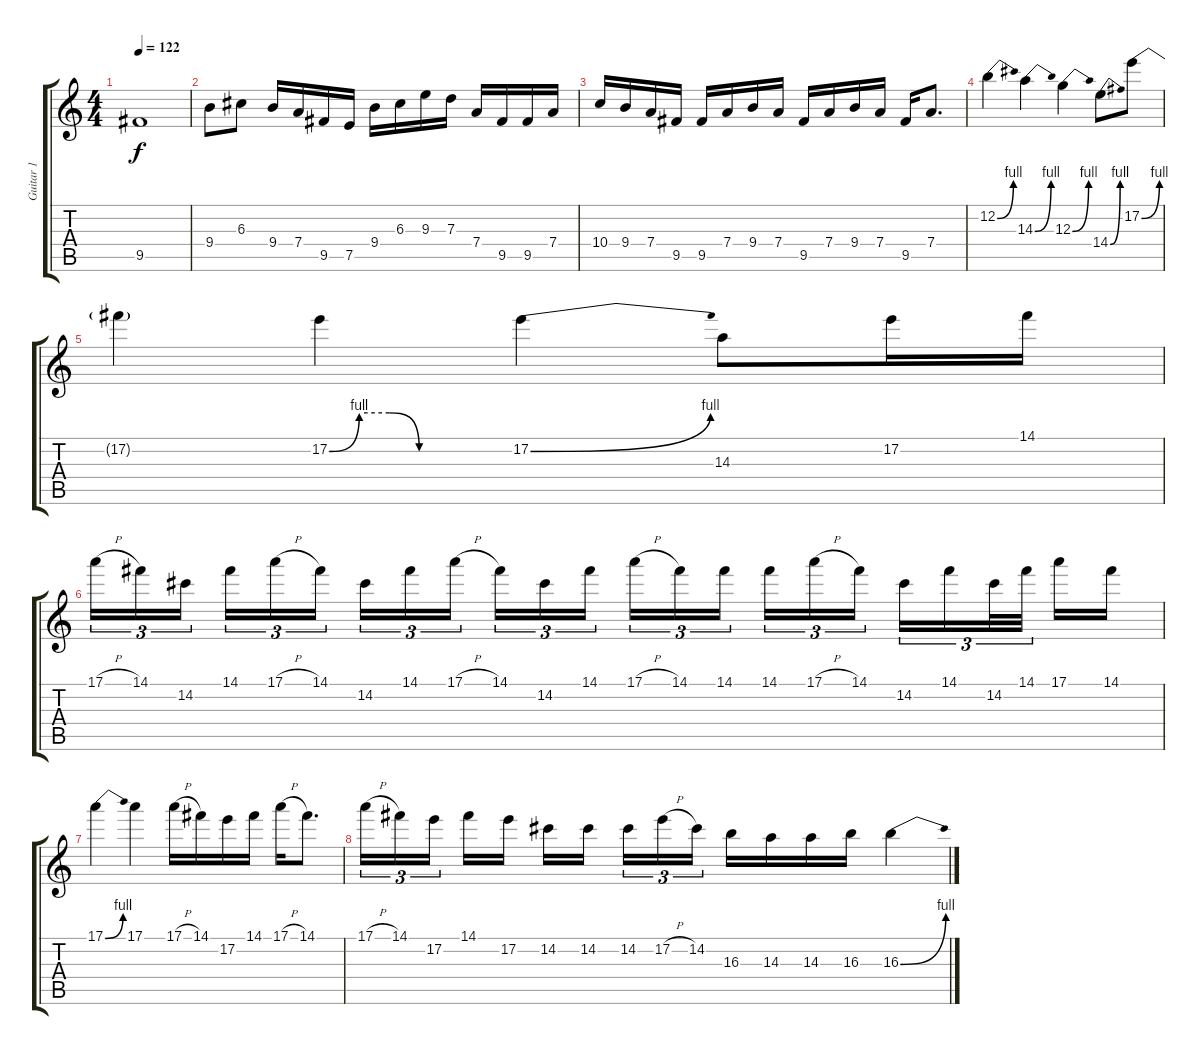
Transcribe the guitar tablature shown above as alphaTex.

\track ("Guitar 1" "Guitar 1") {instrument distortionguitar}
\staff {score tabs}
\tuning (E4 B3 G3 D3 A2 E2) {hide}
\ts (4 4)
\tempo 122
\clef g2
\ks aminor
9.5{t}.1{dy f} |
9.4.8 6.3.8 9.4.16 7.4.16 9.5.16 7.5.16 9.4.16 6.3.16 9.3.16 7.3.16 7.4.16 9.5.16 9.5.16 7.4.16 |
10.4.16 9.4.16 7.4.16 9.5.16 9.5.16 7.4.16 9.4.16 7.4.16 9.5.16 7.4.16 9.4.16 7.4.16 9.5.16 7.4.8{d} |
12.2{be (bend 0 0 60 4)}.4 14.3{be (bend 0 0 60 4)}.4 12.3{be (bend 0 0 60 4)}.4 14.4{be (bend 0 0 60 4)}.8 17.2{be (bend 0 0 60 4)}.8 |
17.2{t}.4 17.2{be (custom 0 0 10 4 20 4 30 0 60 0)}.4 17.2{be (bend 0 0 60 4)}.4 14.3.8 17.2.16 14.1.16 |
17.1{h}.16{tu (3 2)} 14.1.16{tu (3 2)} 14.2.16{tu (3 2) beam splitsecondary} 14.1.16{tu (3 2)} 17.1{h}.16{tu (3 2)} 14.1.16{tu (3 2)} 14.2.16{tu (3 2)} 14.1.16{tu (3 2)} 17.1{h}.16{tu (3 2) beam splitsecondary} 14.1.16{tu (3 2)} 14.2.16{tu (3 2)} 14.1.16{tu (3 2)} 17.1{h}.16{tu (3 2)} 14.1.16{tu (3 2)} 14.1.16{tu (3 2) beam splitsecondary} 14.1.16{tu (3 2)} 17.1{h}.16{tu (3 2)} 14.1.16{tu (3 2)} 14.2.16{tu (3 2)} 14.1.16{tu (3 2)} 14.2.32{tu (3 2)} 14.1.32{tu (3 2) beam splitsecondary} 17.1.16 14.1.16 |
17.1{be (bend 0 0 60 4)}.4 17.1.4 17.1{h}.16 14.1.16 17.2.16 14.1.16 17.1{h}.16 14.1.8{d} |
17.1{h}.16{tu (3 2)} 14.1.16{tu (3 2)} 17.2.16{tu (3 2) beam splitsecondary} 14.1.16 17.2.16 14.2.16 14.2.16{beam splitsecondary} 14.2.16{tu (3 2)} 17.2{h}.16{tu (3 2)} 14.2.16{tu (3 2)} 16.3.16 14.3.16 14.3.16 16.3.16 16.3{be (bend 0 0 60 4)}.4
